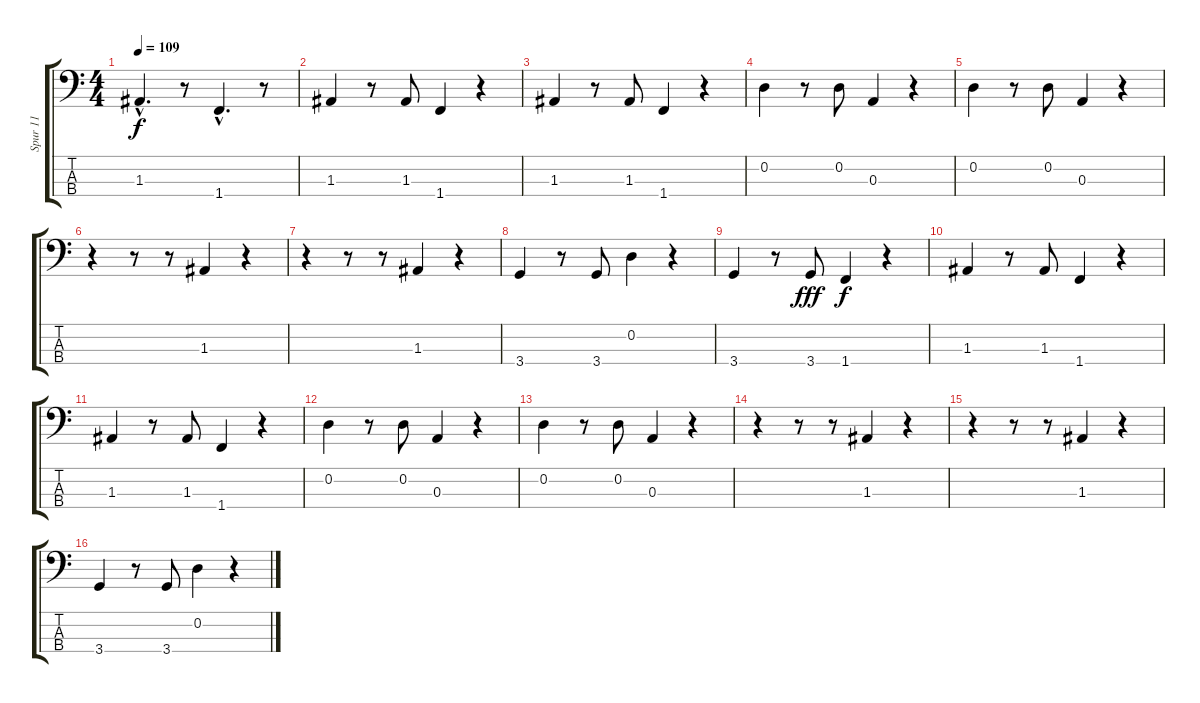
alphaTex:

\track ("Spur 11" "Spur 11") {instrument electricbassfinger}
\staff {score tabs}
\tuning (G2 D2 A1 E1) {hide}
\ts (4 4)
\tempo 109
\clef f4
\ks c
1.3{hac}.4{d dy f} r.8 1.4{hac}.4{d} r.8 |
1.3.4 r.8 1.3.8 1.4.4 r.4 |
1.3.4 r.8 1.3.8 1.4.4 r.4 |
0.2.4 r.8 0.2.8 0.3.4 r.4 |
0.2.4 r.8 0.2.8 0.3.4 r.4 |
r.4 r.8 r.8 1.3.4 r.4 |
r.4 r.8 r.8 1.3.4 r.4 |
3.4.4 r.8 3.4.8 0.2.4 r.4 |
3.4.4 r.8 3.4.8{dy fff} 1.4.4{dy f} r.4 |
1.3.4 r.8 1.3.8 1.4.4 r.4 |
1.3.4 r.8 1.3.8 1.4.4 r.4 |
0.2.4 r.8 0.2.8 0.3.4 r.4 |
0.2.4 r.8 0.2.8 0.3.4 r.4 |
r.4 r.8 r.8 1.3.4 r.4 |
r.4 r.8 r.8 1.3.4 r.4 |
3.4.4 r.8 3.4.8 0.2.4 r.4
